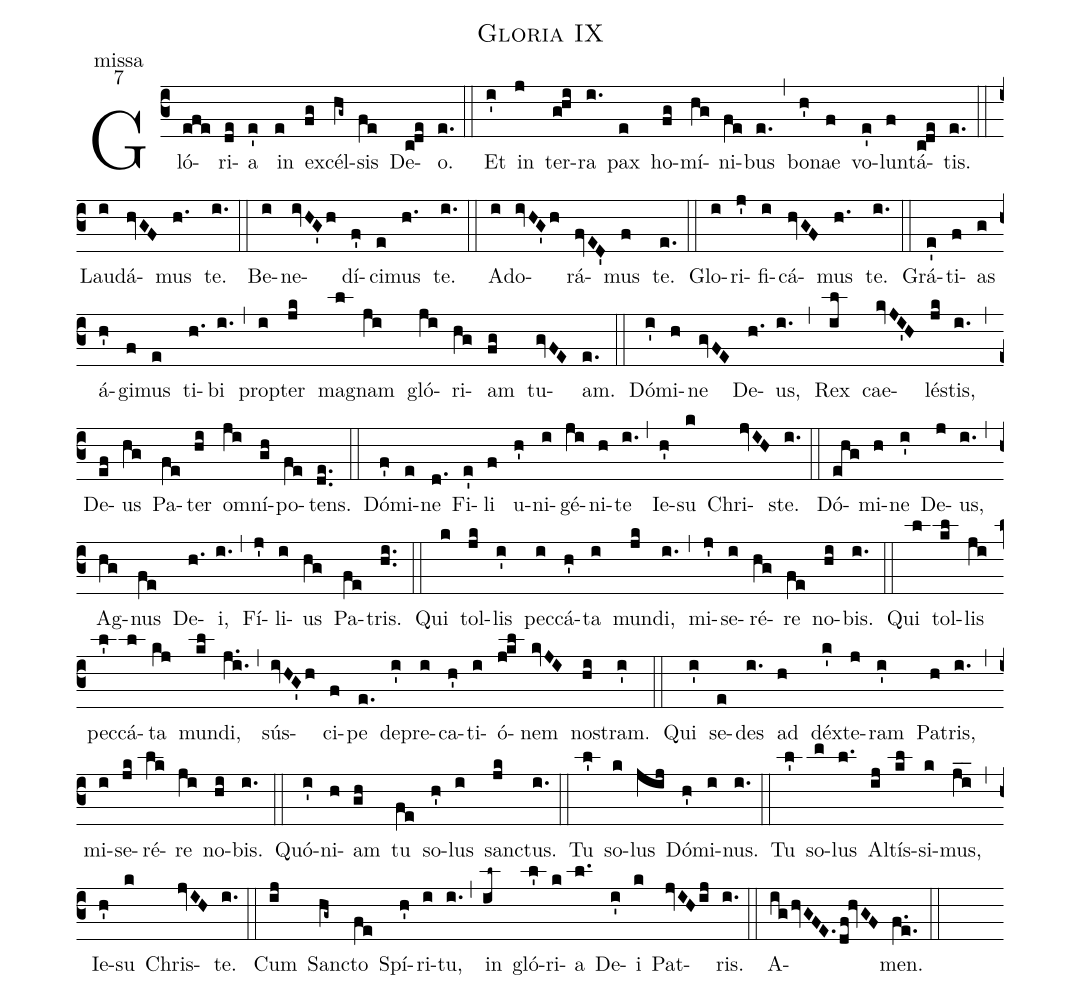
name: Gloria IX;
office-part: missa;
mode: 7;
%%
(c3)
Gló(efe)ri(de)a(e') in(e) ex(fg)cél(hg~)sis(fe) De(c!de)o.(e.) (::)
Et(i') in(j) ter(g!hi)ra(i.) pax(e) ho(fg)mí(hg)ni(fe)bus(e.) (,) bo(h')nae(f) vo(e')lun(f)tá(c!de)tis.(e.) (::)
Lau(i)dá(hvGF)mus(h.) te.(i.) (::)
Be(i)ne(ivHG'h)dí(f')ci(e)mus(h.) te.(i.) (::)
A(i)do(ivHG'h)rá(fvED')mus(f) te.(e.) (::)
Glo(i)ri(j')fi(i)cá(hvGF)mus(h.) te.(i.) (::)
Grá(e')ti(f)as(g) á(h')gi(f)mus(e) ti(h.)bi(i.) (,) prop(i)ter(jk) mag(l)nam(ji) gló(ji)ri(hg)am(fg) tu(gvFE)am.(e.) (::)
Dó(i')mi(h)ne(gvFE) De(h.)us,(i.) (,) Rex(il) cae(kvJI'H)lés(jk)tis,(i.) (,) De(ef)us(hg) Pa(fe)ter(hi) om(ji)ní(gh)po(fe)tens.(d.e.) (::)
Dó(f')mi(e)ne(d.) Fi(e')li(f) u(h')ni(i)gé(ji)ni(h)te(i.) (,) Ie(h')su(k) Chri(jvIH)ste.(i.) (::)
Dó(ehg)mi(h)ne(i') De(j)us,(i.) (,) Ag(hg)nus(fe) De(h.)i,(i.) (,) Fí(j')li(i)us(hg) Pa(fe)tris.(h.i.) (::)
Qui(k) tol(jk)lis(i') pec(i)cá(h')ta(i) mun(jk)di,(i.) (,) mi(j')se(i)ré(hg)re(fe) no(hi)bis.(i.) (::)
Qui(l) tol(kl)lis(ji) pec(l')cá(l)ta(kj) mun(kl)di,(j.i.) (,) sús(ivHG'h)ci(f)pe(e.) de(i')pre(i)ca(h')ti(i)ó(j!kl)nem(kvJI) no(hi)stram.(i') (::)
Qui(i') se(e)des(i.) ad(h) déx(k')te(j)ram(i') Pat(h)ris,(i.) (,) mi(i)se(jk)ré(lk)re(ji) no(hi)bis.(i.) (::)
Quó(i')ni(h)am(gh) tu(fe) so(h')lus(i) sanc(jk)tus.(i.) (::)
Tu(l') so(k)lus(jij) Dó(h')mi(i)nus.(i.) (::)
Tu(l') so(m)lus(l.) Al(ij)tís(kl)si(k)mus,(j_i_) (,) Ie(h')su(k) Chris(jvIH)te.(i.) (::)
Cum(ij) Sanc(hg~)to(fe) Spí(h')ri(i)tu,(i.) (,) in(il~) gló(l')ri(k)a(l.) De(i')i(k) Pat(jvIHij)ris.(i.) (::)
A(ig/hvGFE.df!hvGF)men.(f.e.) (::)
